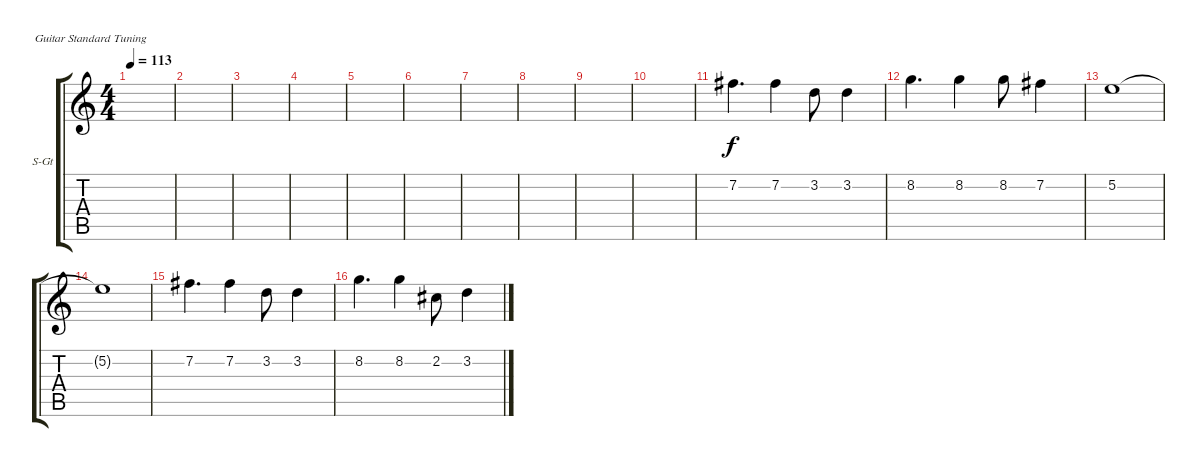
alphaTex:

\defaultSystemsLayout 4
\bracketExtendMode groupsimilarinstruments
\firstSystemTrackNameOrientation horizontal
\otherSystemsTrackNameOrientation horizontal
\track ("В. Бутусов (Вокал: нижняя октава)" "S-Gt") {instrument acousticguitarsteel}
\staff {score tabs}
\tuning (E4 B3 G3 D3 A2 E2)
\ts (4 4)
\tempo 113
\clef g2
\ks c
|
|
|
|
|
|
|
|
|
|
7.2.4{d} 7.2.4 3.2.8 3.2.4 |
8.2.4{d} 8.2.4 8.2.8 7.2.4 |
5.2.1 |
5.2{t}.1 |
7.2.4{d} 7.2.4 3.2.8 3.2.4 |
8.2.4{d} 8.2.4 2.2.8 3.2.4
